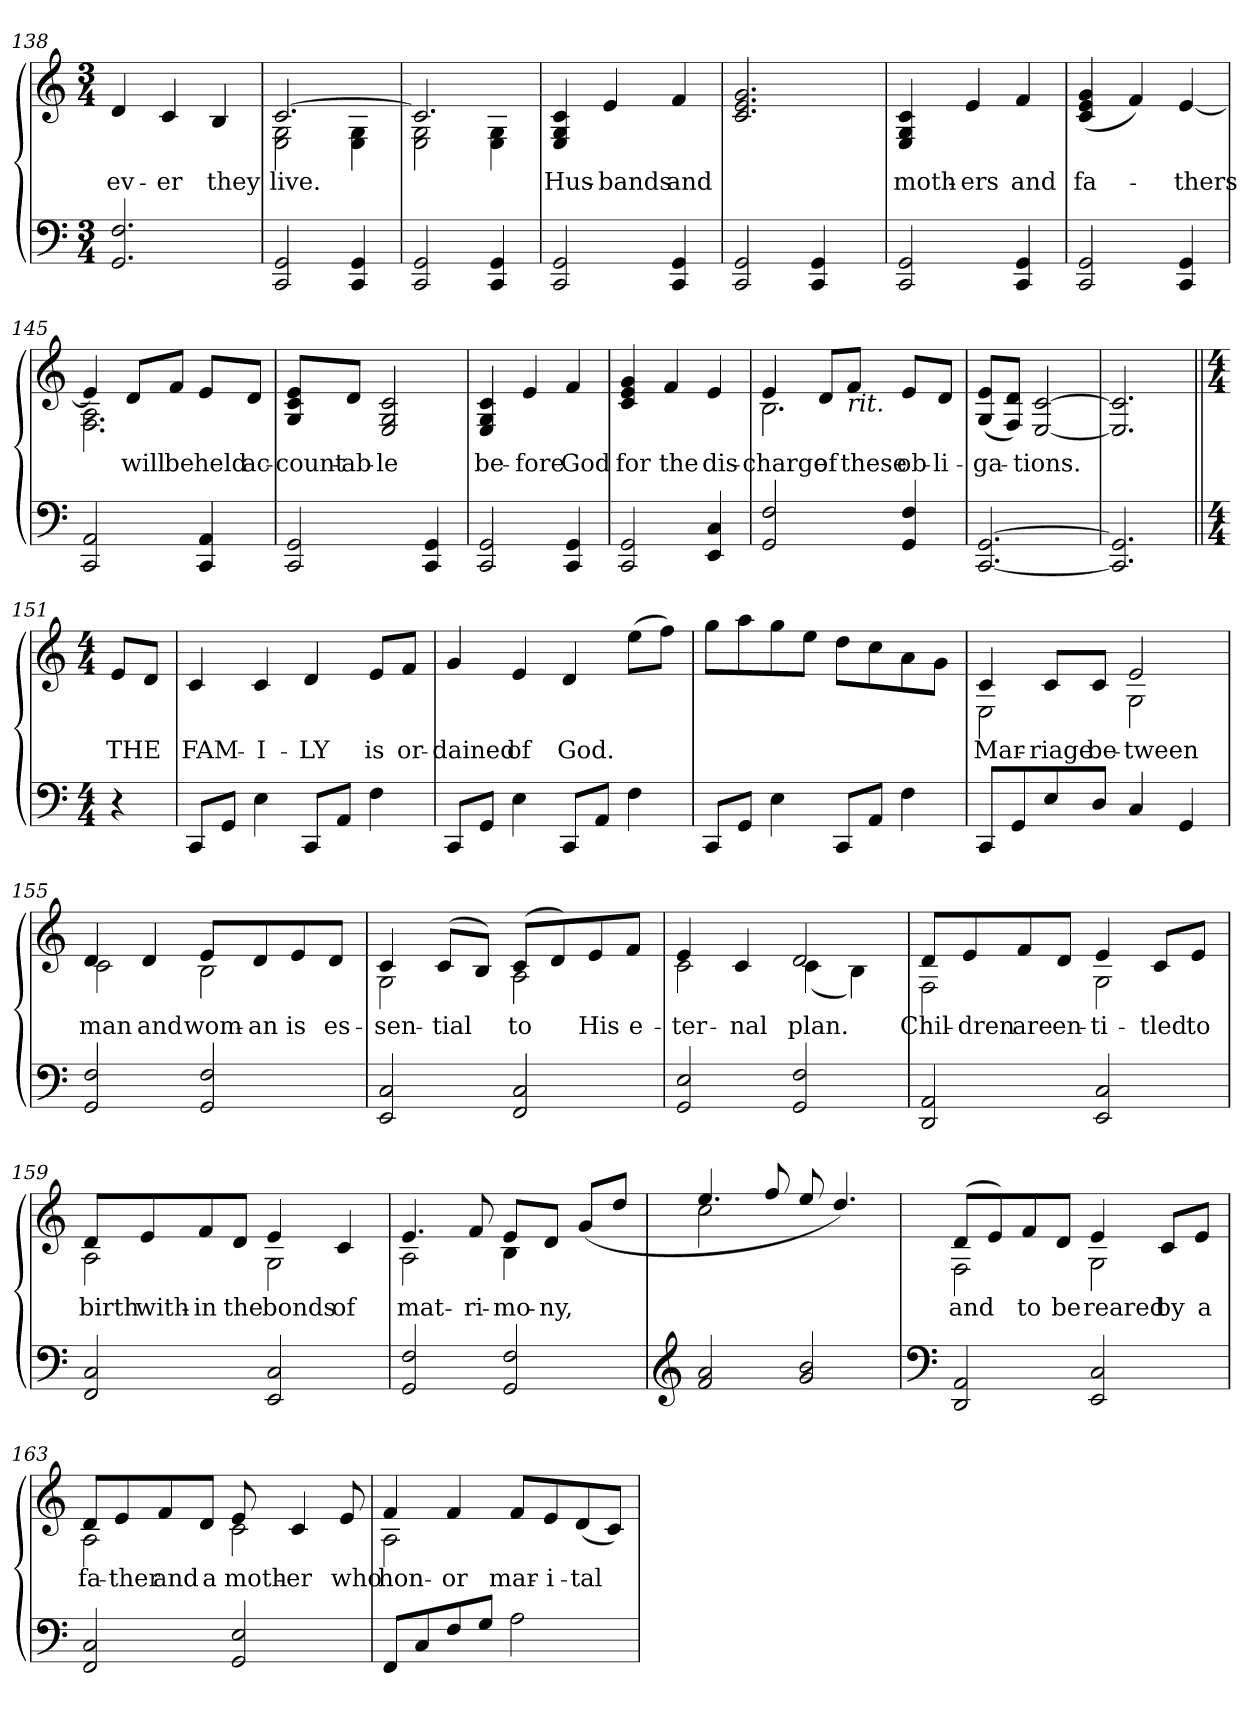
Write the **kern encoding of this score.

**kern	**kern	**text
*part1	*part1	*part1
*staff2	*staff1	*staff1
*clefF4	*clefG2	*
*k[]	*k[]	*
*C:	*C:	*
*M3/4	*M3/4	*
=138	=138	=138
!	!	!LO:LY:b
2.GG/ 2.F/	4d/	-ev-
!	!	!LO:LY:b
.	4c/	-er
!	!	!LO:LY:b
.	4B/	they
!!LO:LB:g=z
=139	=139	=139
!	!	!LO:LY:b
*	*^	*
2CC/ 2GG/	[>2.c/	2E\ 2G\	live.
4CC/ 4GG/	.	4E\ 4G\	.
=140	=140	=140	=140
2CC/ 2GG/	2.c/]	2E\ 2G\	.
4CC/ 4GG/	.	4E\ 4G\	.
=141	=141	=141	=141
!	!	!	!LO:LY:b
*	*v	*v	*
2CC/ 2GG/	4E/ 4G/ 4c/	Hus-
!	!	!LO:LY:b
.	4e/	-bands
!	!	!LO:LY:b
4CC/ 4GG/	4f/	and
=142	=142	=142
2CC/ 2GG/	2.c/ 2.e/ 2.g/	.
4CC/ 4GG/	.	.
=143	=143	=143
!	!	!LO:LY:b
2CC/ 2GG/	4E/ 4G/ 4c/	moth-
!	!	!LO:LY:b
.	4e/	-ers
!	!	!LO:LY:b
4CC/ 4GG/	4f/	and
=144	=144	=144
!	!	!LO:LY:b
2CC/ 2GG/	(4c/ 4e/ 4g/	fa-
.	4f/)	.
!	!	!LO:LY:b
4CC/ 4GG/	[4e/	-thers
=145	=145	=145
*	*^	*
2CC/ 2AA/	4e/]	2.F\ 2.A\	.
!	!	!	!LO:LY:b
.	8d/L	.	will
!	!	!	!LO:LY:b
.	8f/J	.	be
!	!	!	!LO:LY:b
4CC/ 4AA/	8e/L	.	held
!	!	!	!LO:LY:b
.	8d/J	.	ac-
*	*v	*v	*
!!LO:LB:g=z
=146	=146	=146
!	!	!LO:LY:b
2CC/ 2GG/	8G/ 8c/ 8e/L	-count-
!	!	!LO:LY:b
.	8d/J	-ab-
!	!	!LO:LY:b
.	2E/ 2G/ 2c/	-le
4CC/ 4GG/	.	.
=147	=147	=147
!	!	!LO:LY:b
2CC/ 2GG/	4E/ 4G/ 4c/	be-
!	!	!LO:LY:b
.	4e/	-fore
!	!	!LO:LY:b
4CC/ 4GG/	4f/	God
=148	=148	=148
!	!	!LO:LY:b
2CC/ 2GG/	4c/ 4e/ 4g/	for
!	!	!LO:LY:b
.	4f/	the
!	!	!LO:LY:b
4EE/ 4C/	4e/	dis-
=149	=149	=149
!	!	!LO:LY:b
*	*^	*
2GG/ 2F/	4e/	2.B\	-charge
!	!	!	!LO:LY:b
.	8d/L	.	of
!	!LO:TX:b:i:t=rit.	!	!
!	!	!	!LO:LY:b
.	8f/J	.	these
!	!	!	!LO:LY:b
4GG/ 4F/	8e/L	.	ob-
!	!	!	!LO:LY:b
.	8d/J	.	-li-
*	*v	*v	*
=150	=150	=150
!	!	!LO:LY:b
[2.CC/ [2.GG/	(<8G/ 8e/L	-ga-
.	8F/ 8d/J)	.
!	!	!LO:LY:b
.	[2E/ [2c/	-tions.
=151	=151	=151
2.CC/] 2.GG/]	2.E/] 2.c/]	.
!!LO:PB:g=z
=151X8||	=151X8||	=151X8||
*M4/4	*M4/4	*
!	!	!LO:LY:b
4r	8e/L	THE
.	8d/J	.
=151X9	=151X9	=151X9
!	!	!LO:LY:b
8CC/L	4c/	FAM-
8GG/J	.	.
!	!	!LO:LY:b
4E\	4c/	-I-
!	!	!LO:LY:b
8CC/L	4d/	-LY
8AA/J	.	.
!	!	!LO:LY:b
4F\	8e/L	is
!	!	!LO:LY:b
.	8f/J	or-
=152	=152	=152
!	!	!LO:LY:b
8CC/L	4g/	-dained
8GG/J	.	.
!	!	!LO:LY:b
4E\	4e/	of
!	!	!LO:LY:b
8CC/L	4d/	God.
8AA/J	.	.
4F\	(<8ee\L	.
.	8ff\J)	.
=153	=153	=153
8CC/L	8gg\L	.
8GG/J	8aa\	.
4E\	8gg\	.
.	8ee\J	.
8CC/L	8dd\L	.
8AA/J	8cc\	.
4F\	8a\	.
.	8g\J	.
=154	=154	=154
!	!	!LO:LY:b
*	*^	*
8CC/L	4c/	2E\	Mar-
8GG/	.	.	.
!	!	!	!LO:LY:b
8E/	8c/L	.	-riage
!	!	!	!LO:LY:b
8D/J	8c/J	.	be-
!	!	!	!LO:LY:b
4C/	2e/	2G\	-tween
4GG/	.	.	.
!!LO:LB:g=z	!!
=155	=155	=155	=155
!	!	!	!LO:LY:b
2GG/ 2F/	4d/	2c\	man
!	!	!	!LO:LY:b
.	4d/	.	and
!	!	!	!LO:LY:b
2GG/ 2F/	8e/L	2B\	wom-
!	!	!	!LO:LY:b
.	8d/	.	-an
!	!	!	!LO:LY:b
.	8e/	.	is
!	!	!	!LO:LY:b
.	8d/J	.	es-
=156	=156	=156	=156
!	!	!	!LO:LY:b
2EE/ 2C/	4c/	2G\	-sen-
!	!	!	!LO:LY:b
.	(>8c/L	.	-tial
.	8B/J)	.	.
!	!	!	!LO:LY:b
2FF/ 2C/	(>8c/L	2A\	to
.	8d/)	.	.
!	!	!	!LO:LY:b
.	8e/	.	His
!	!	!	!LO:LY:b
.	8f/J	.	e-
=157	=157	=157	=157
!	!	!	!LO:LY:b
2GG/ 2E/	4e/	2c\	-ter-
!	!	!	!LO:LY:b
.	4c/	.	-nal
!	!	!	!LO:LY:b
2GG/ 2F/	2d/	(<4c\	plan.
.	.	4B\)	.
=158	=158	=158	=158
!	!	!	!LO:LY:b
2DD/ 2AA/	8d/L	2F\	Chil-
!	!	!	!LO:LY:b
.	8e/	.	-dren
!	!	!	!LO:LY:b
.	8f/	.	are
!	!	!	!LO:LY:b
.	8d/J	.	en-
!	!	!	!LO:LY:b
2EE/ 2C/	4e/	2G\	-ti-
!	!	!	!LO:LY:b
.	8c/L	.	-tled
!	!	!	!LO:LY:b
.	8e/J	.	to
!!LO:LB:g=z	!!
=159	=159	=159	=159
!	!	!	!LO:LY:b
2FF/ 2C/	8d/L	2A\	birth
!	!	!	!LO:LY:b
.	8e/	.	with-
!	!	!	!LO:LY:b
.	8f/	.	-in
!	!	!	!LO:LY:b
.	8d/J	.	the
!	!	!	!LO:LY:b
2EE/ 2C/	4e/	2G\	bonds
!	!	!	!LO:LY:b
.	4c/	.	of
=160	=160	=160	=160
!	!	!	!LO:LY:b
2GG/ 2F/	4.e/	2A\	mat-
!	!	!	!LO:LY:b
.	8f/	.	-ri-
!	!	!	!LO:LY:b
2GG/ 2F/	8e/L	4B\	-mo-
!	!	!	!LO:LY:b
.	8d/J	.	-ny,
.	(>8g/L	4ryy	.
.	8dd/J	.	.
=161	=161	=161	=161
*clefG2	*	*	*
2f/ 2a/	4.ee/	2cc\	.
.	8ff/	.	.
2g/ 2b/	8ee/	2ryy	.
.	4.dd/)	.	.
=162	=162	=162	=162
*clefF4	*	*	*
!	!	!	!LO:LY:b
2DD/ 2AA/	(>8d/L	2F\	and
.	8e/)	.	.
!	!	!	!LO:LY:b
.	8f/	.	to
!	!	!	!LO:LY:b
.	8d/J	.	be
!	!	!	!LO:LY:b
2EE/ 2C/	4e/	2G\	reared
!	!	!	!LO:LY:b
.	8c/L	.	by
!	!	!	!LO:LY:b
.	8e/J	.	a
!!LO:LB:g=z	!!
=163	=163	=163	=163
!	!	!	!LO:LY:b
2FF/ 2C/	8d/L	2A\	fa-
!	!	!	!LO:LY:b
.	8e/	.	-ther
!	!	!	!LO:LY:b
.	8f/	.	and
!	!	!	!LO:LY:b
.	8d/J	.	a
!	!	!	!LO:LY:b
2GG/ 2E/	8e/	2c\	moth-
!	!	!	!LO:LY:b
.	4c/	.	-er
!	!	!	!LO:LY:b
.	8e/	.	who
=164	=164	=164	=164
!	!	!	!LO:LY:b
8FF/L	4f/	2A\	hon-
8C/	.	.	.
!	!	!	!LO:LY:b
8F/	4f/	.	-or
8G/J	.	.	.
!	!	!	!LO:LY:b
2A\	8f/L	2ryy	mar-
!	!	!	!LO:LY:b
.	8e/	.	-i-
!	!	!	!LO:LY:b
.	(>8d/	.	-tal
.	8c/J)	.	.
*	*v	*v	*
=	=	=
*-	*-	*-
